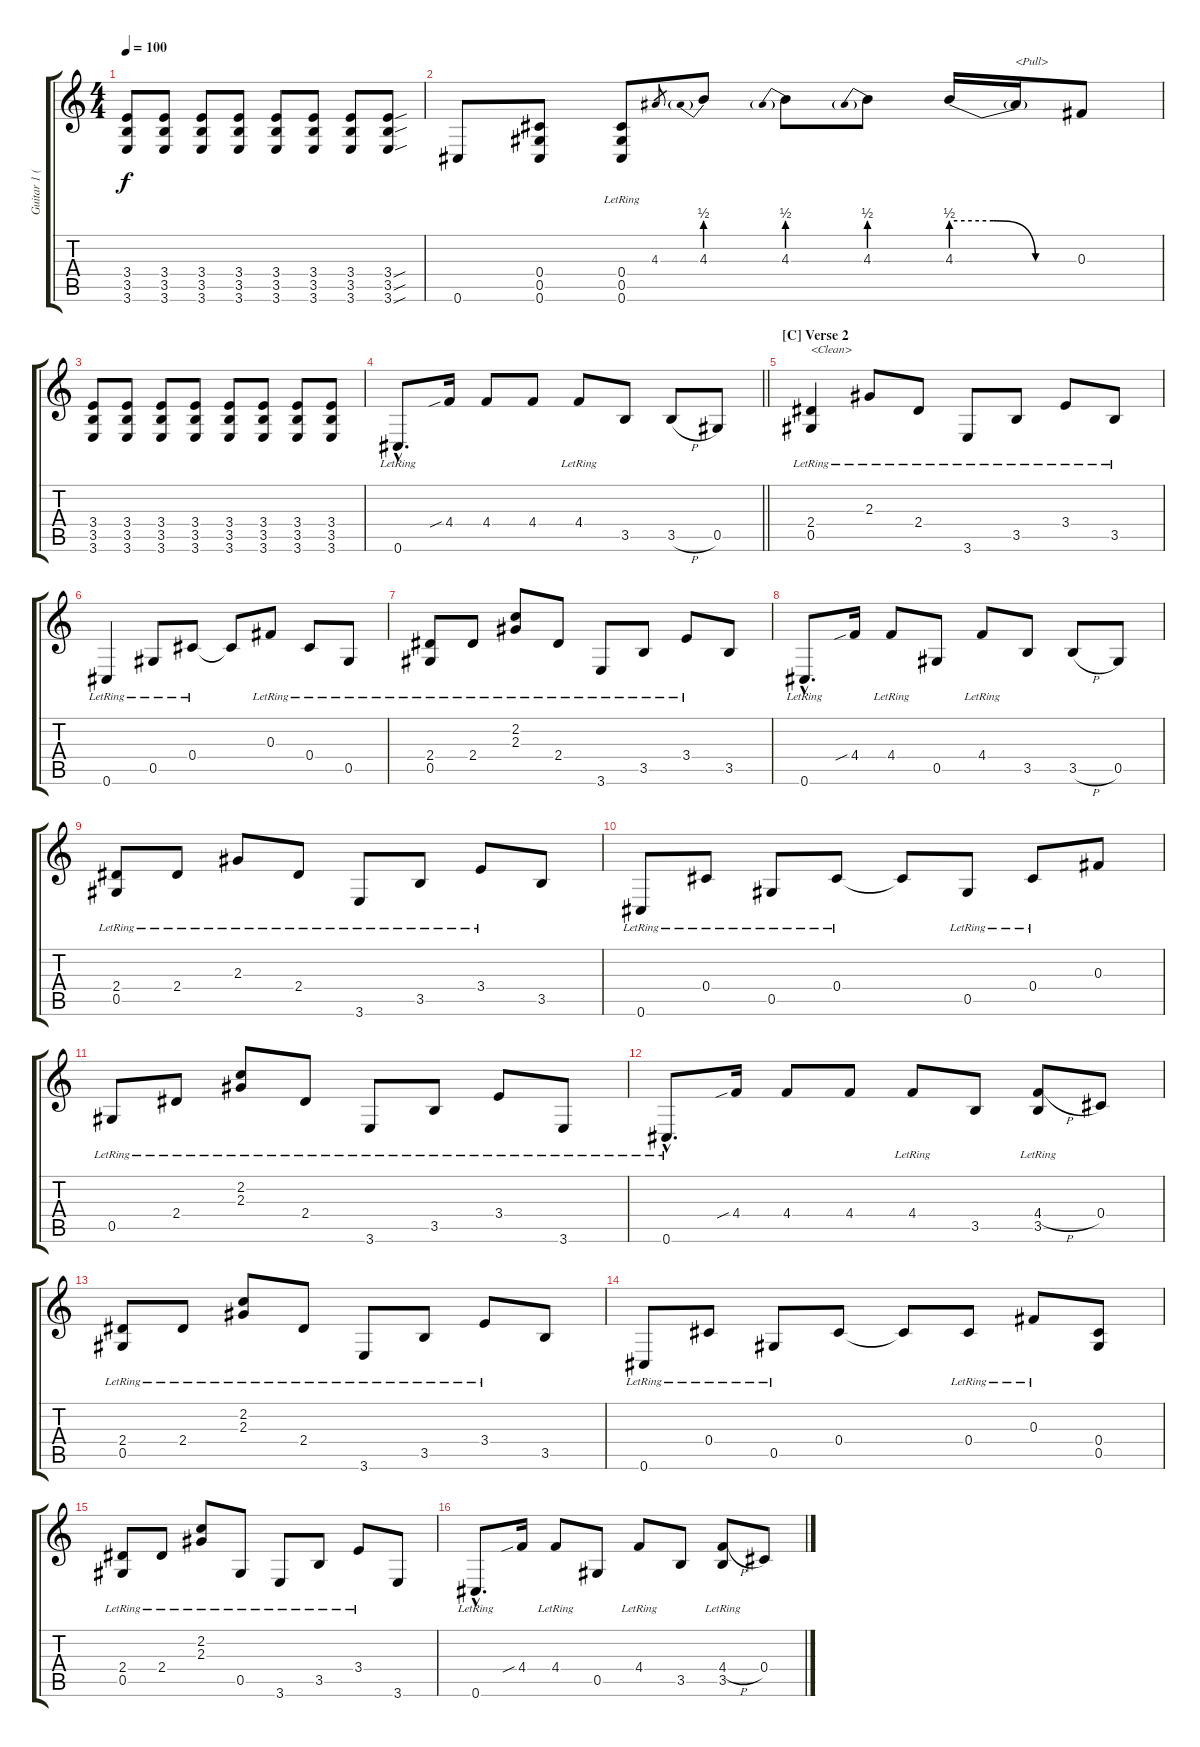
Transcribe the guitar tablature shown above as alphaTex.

\track ("Guitar 1 (Kurt Cobain)" "Guitar 1 (") {instrument electricguitarclean}
\staff {score tabs}
\tuning (Eb4 Bb3 Gb3 Db3 Ab2 Db2) {hide}
\ts (4 4)
\tempo 100
\clef g2
\ks c
(3.4 3.5 3.6).8{dy f} (3.4 3.5 3.6).8 (3.4 3.5 3.6).8 (3.4 3.5 3.6).8 (3.4 3.5 3.6).8 (3.4 3.5 3.6).8 (3.4 3.5 3.6).8 (3.4{sou} 3.5{sou} 3.6{sou}).8 |
0.6.8 (0.4 0.5 0.6).8 (0.4{lr} 0.5{lr} 0.6{lr}).8 4.3.8{gr} 4.3{be (prebend 0 2 60 2)}.8 4.3{be (prebend 0 2 60 2)}.8 4.3{be (prebend 0 2 60 2)}.8 4.3{be (custom 0 2 20 2 40 0 60 0)}.16 4.3{t}.16{txt "<Pull>"} 0.3.8 |
(3.4 3.5 3.6).8 (3.4 3.5 3.6).8 (3.4 3.5 3.6).8 (3.4 3.5 3.6).8 (3.4 3.5 3.6).8 (3.4 3.5 3.6).8 (3.4 3.5 3.6).8 (3.4 3.5 3.6).8 |
\barLineRight lightlight
0.6{hac lr}.8{d} 4.4{sib}.16 4.4.8 4.4.8 4.4{lr}.8 3.5.8 3.5{h}.8 0.5.8 |
\section ("" "[C] Verse 2")
(2.4{lr} 0.5{lr}).4{txt "<Clean>" instrument electricguitarclean} 2.3{lr}.8 2.4{lr}.8 3.6{lr}.8 3.5{lr}.8 3.4{lr}.8 3.5{lr}.8 |
0.6{lr}.4 0.5{lr}.8 0.4{lr}.8 0.4{t}.8 0.3{lr}.8 0.4{lr}.8 0.5{lr}.8 |
(2.4 0.5{lr}).8 2.4{lr}.8 (2.2{lr} 2.3{lr}).8 2.4{lr}.8 3.6{lr}.8 3.5{lr}.8 3.4{lr}.8 3.5.8 |
0.6{hac lr}.8{d} 4.4{sib}.16 4.4{lr}.8 0.5.8 4.4{lr}.8 3.5.8 3.5{h}.8 0.5.8 |
(2.4 0.5{lr}).8 2.4{lr}.8 2.3{lr}.8 2.4{lr}.8 3.6{lr}.8 3.5{lr}.8 3.4{lr}.8 3.5.8 |
0.6{lr}.8 0.4{lr}.8 0.5{lr}.8 0.4{lr}.8 0.4{t}.8 0.5{lr}.8 0.4{lr}.8 0.3.8 |
0.5{lr}.8 2.4{lr}.8 (2.2{lr} 2.3{lr}).8 2.4{lr}.8 3.6{lr}.8 3.5{lr}.8 3.4{lr}.8 3.6{lr}.8 |
0.6{hac lr}.8{d} 4.4{sib}.16 4.4.8 4.4.8 4.4{lr}.8 3.5.8 (4.4{h} 3.5{lr}).8 0.4.8 |
(2.4 0.5{lr}).8 2.4{lr}.8 (2.2{lr} 2.3{lr}).8 2.4{lr}.8 3.6{lr}.8 3.5{lr}.8 3.4{lr}.8 3.5.8 |
0.6{lr}.8 0.4{lr}.8 0.5{lr}.8 0.4.8 0.4{t}.8 0.4{lr}.8 0.3{lr}.8 (0.4 0.5).8 |
(2.4 0.5{lr}).8 2.4{lr}.8 (2.2{lr} 2.3{lr}).8 0.5{lr}.8 3.6{lr}.8 3.5{lr}.8 3.4{lr}.8 3.6.8 |
0.6{hac lr}.8{d} 4.4{sib}.16 4.4{lr}.8 0.5.8 4.4{lr}.8 3.5.8 (4.4{h} 3.5{lr}).8 0.4.8
